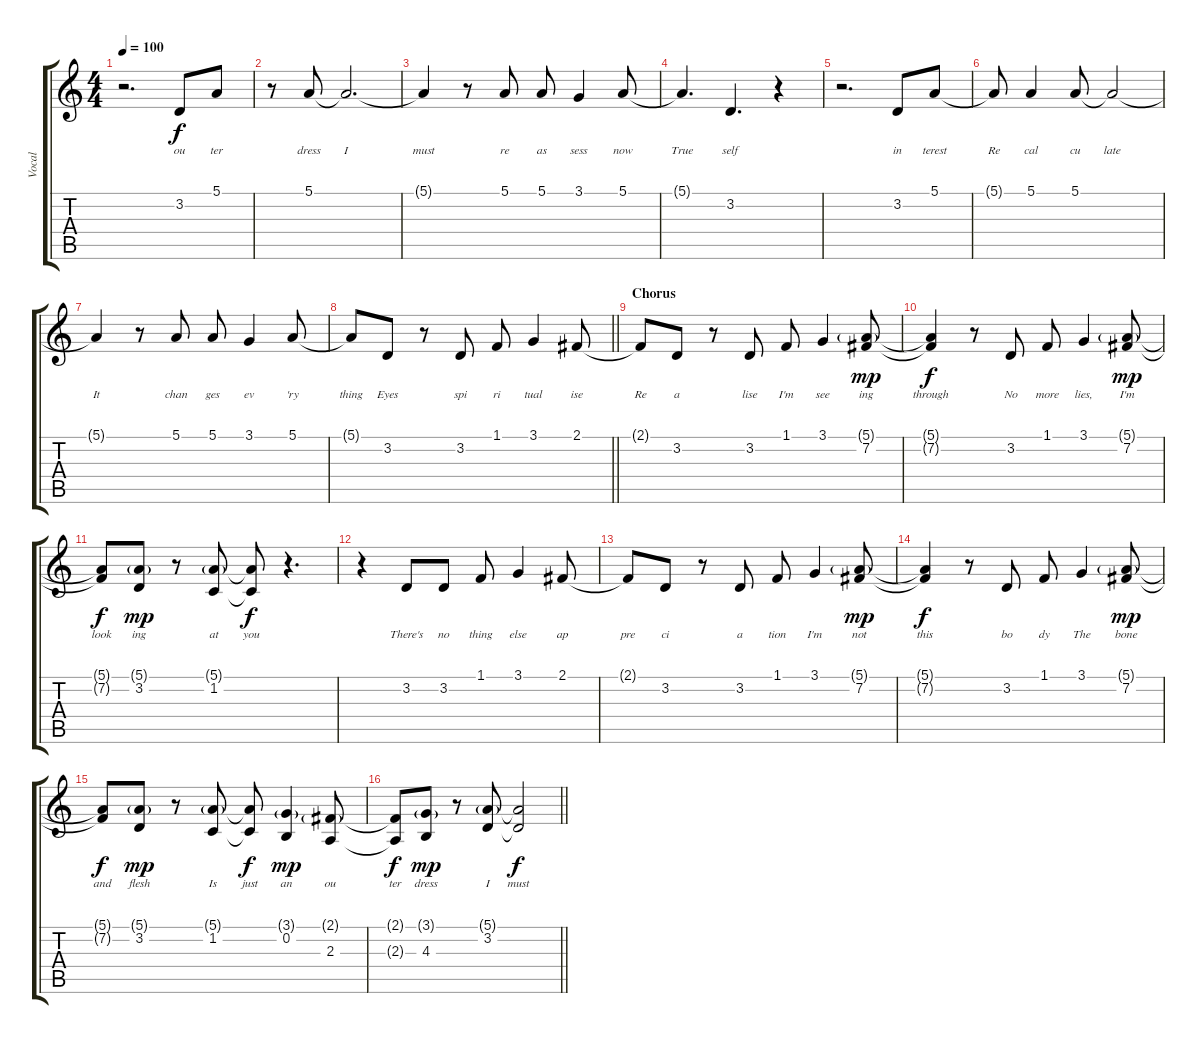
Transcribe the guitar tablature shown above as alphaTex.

\track ("Vocal" "Vocal") {instrument acousticgrandpiano}
\staff {score tabs}
\tuning (E4 B3 G3 D3 A2 E2) {hide}
\ts (4 4)
\tempo 100
\clef g2
\ks c
r.2{d dy f} 3.2.8{lyrics (0 "ou") lyrics (1 "") lyrics (2 "") lyrics (3 "") lyrics (4 "")} 5.1.8{lyrics (0 "ter") lyrics (1 "") lyrics (2 "") lyrics (3 "") lyrics (4 "")} |
r.8 5.1.8{lyrics (0 "dress") lyrics (1 "") lyrics (2 "") lyrics (3 "") lyrics (4 "")} 5.1{t}.2{d lyrics (0 "I") lyrics (1 "") lyrics (2 "") lyrics (3 "") lyrics (4 "")} |
5.1{t}.4{lyrics (0 "must") lyrics (1 "") lyrics (2 "") lyrics (3 "") lyrics (4 "")} r.8 5.1.8{lyrics (0 "re") lyrics (1 "") lyrics (2 "") lyrics (3 "") lyrics (4 "")} 5.1.8{lyrics (0 "as") lyrics (1 "") lyrics (2 "") lyrics (3 "") lyrics (4 "")} 3.1.4{lyrics (0 "sess") lyrics (1 "") lyrics (2 "") lyrics (3 "") lyrics (4 "")} 5.1.8{lyrics (0 "now") lyrics (1 "") lyrics (2 "") lyrics (3 "") lyrics (4 "")} |
5.1{t}.4{d lyrics (0 "True") lyrics (1 "") lyrics (2 "") lyrics (3 "") lyrics (4 "")} 3.2.4{d lyrics (0 "self") lyrics (1 "") lyrics (2 "") lyrics (3 "") lyrics (4 "")} r.4 |
r.2{d} 3.2.8{lyrics (0 "in") lyrics (1 "") lyrics (2 "") lyrics (3 "") lyrics (4 "")} 5.1.8{lyrics (0 "terest") lyrics (1 "") lyrics (2 "") lyrics (3 "") lyrics (4 "")} |
5.1{t}.8{lyrics (0 "Re") lyrics (1 "") lyrics (2 "") lyrics (3 "") lyrics (4 "")} 5.1.4{lyrics (0 "cal") lyrics (1 "") lyrics (2 "") lyrics (3 "") lyrics (4 "")} 5.1.8{lyrics (0 "cu") lyrics (1 "") lyrics (2 "") lyrics (3 "") lyrics (4 "")} 5.1{t}.2{lyrics (0 "late") lyrics (1 "") lyrics (2 "") lyrics (3 "") lyrics (4 "")} |
5.1{t}.4{lyrics (0 "It") lyrics (1 "") lyrics (2 "") lyrics (3 "") lyrics (4 "")} r.8 5.1.8{lyrics (0 "chan") lyrics (1 "") lyrics (2 "") lyrics (3 "") lyrics (4 "")} 5.1.8{lyrics (0 "ges") lyrics (1 "") lyrics (2 "") lyrics (3 "") lyrics (4 "")} 3.1.4{lyrics (0 "ev") lyrics (1 "") lyrics (2 "") lyrics (3 "") lyrics (4 "")} 5.1.8{lyrics (0 "'ry") lyrics (1 "") lyrics (2 "") lyrics (3 "") lyrics (4 "")} |
\barLineRight lightlight
5.1{t}.8{lyrics (0 "thing") lyrics (1 "") lyrics (2 "") lyrics (3 "") lyrics (4 "")} 3.2.8{lyrics (0 "Eyes") lyrics (1 "") lyrics (2 "") lyrics (3 "") lyrics (4 "")} r.8 3.2.8{lyrics (0 "spi") lyrics (1 "") lyrics (2 "") lyrics (3 "") lyrics (4 "")} 1.1.8{lyrics (0 "ri") lyrics (1 "") lyrics (2 "") lyrics (3 "") lyrics (4 "")} 3.1.4{lyrics (0 "tual") lyrics (1 "") lyrics (2 "") lyrics (3 "") lyrics (4 "")} 2.1.8{lyrics (0 "ise") lyrics (1 "") lyrics (2 "") lyrics (3 "") lyrics (4 "")} |
\section ("" "Chorus")
2.1{t}.8{lyrics (0 "Re") lyrics (1 "") lyrics (2 "") lyrics (3 "") lyrics (4 "")} 3.2.8{lyrics (0 "a") lyrics (1 "") lyrics (2 "") lyrics (3 "") lyrics (4 "")} r.8 3.2.8{lyrics (0 "lise") lyrics (1 "") lyrics (2 "") lyrics (3 "") lyrics (4 "")} 1.1.8{lyrics (0 "I'm") lyrics (1 "") lyrics (2 "") lyrics (3 "") lyrics (4 "")} 3.1.4{lyrics (0 "see") lyrics (1 "") lyrics (2 "") lyrics (3 "") lyrics (4 "")} (5.1{g} 7.2).8{lyrics (0 "ing") lyrics (1 "") lyrics (2 "") lyrics (3 "") lyrics (4 "") dy mp} |
(5.1{t} 7.2{t}).4{lyrics (0 "through") lyrics (1 "") lyrics (2 "") lyrics (3 "") lyrics (4 "") dy f} r.8 3.2.8{lyrics (0 "No") lyrics (1 "") lyrics (2 "") lyrics (3 "") lyrics (4 "")} 1.1.8{lyrics (0 "more") lyrics (1 "") lyrics (2 "") lyrics (3 "") lyrics (4 "")} 3.1.4{lyrics (0 "lies,") lyrics (1 "") lyrics (2 "") lyrics (3 "") lyrics (4 "")} (5.1{g} 7.2).8{lyrics (0 "I'm") lyrics (1 "") lyrics (2 "") lyrics (3 "") lyrics (4 "") dy mp} |
(5.1{t} 7.2{t}).8{lyrics (0 "look") lyrics (1 "") lyrics (2 "") lyrics (3 "") lyrics (4 "") dy f} (5.1{g} 3.2).8{lyrics (0 "ing") lyrics (1 "") lyrics (2 "") lyrics (3 "") lyrics (4 "") dy mp} r.8 (5.1{g} 1.2).8{lyrics (0 "at") lyrics (1 "") lyrics (2 "") lyrics (3 "") lyrics (4 "")} (5.1{t} 1.2{t}).8{lyrics (0 "you") lyrics (1 "") lyrics (2 "") lyrics (3 "") lyrics (4 "") dy f} r.4{d} |
r.4 3.2.8{lyrics (0 "There's") lyrics (1 "") lyrics (2 "") lyrics (3 "") lyrics (4 "")} 3.2.8{lyrics (0 "no") lyrics (1 "") lyrics (2 "") lyrics (3 "") lyrics (4 "")} 1.1.8{lyrics (0 "thing") lyrics (1 "") lyrics (2 "") lyrics (3 "") lyrics (4 "")} 3.1.4{lyrics (0 "else") lyrics (1 "") lyrics (2 "") lyrics (3 "") lyrics (4 "")} 2.1.8{lyrics (0 "ap") lyrics (1 "") lyrics (2 "") lyrics (3 "") lyrics (4 "")} |
2.1{t}.8{lyrics (0 "pre") lyrics (1 "") lyrics (2 "") lyrics (3 "") lyrics (4 "")} 3.2.8{lyrics (0 "ci") lyrics (1 "") lyrics (2 "") lyrics (3 "") lyrics (4 "")} r.8 3.2.8{lyrics (0 "a") lyrics (1 "") lyrics (2 "") lyrics (3 "") lyrics (4 "")} 1.1.8{lyrics (0 "tion") lyrics (1 "") lyrics (2 "") lyrics (3 "") lyrics (4 "")} 3.1.4{lyrics (0 "I'm") lyrics (1 "") lyrics (2 "") lyrics (3 "") lyrics (4 "")} (5.1{g} 7.2).8{lyrics (0 "not") lyrics (1 "") lyrics (2 "") lyrics (3 "") lyrics (4 "") dy mp} |
(5.1{t} 7.2{t}).4{lyrics (0 "this") lyrics (1 "") lyrics (2 "") lyrics (3 "") lyrics (4 "") dy f} r.8 3.2.8{lyrics (0 "bo") lyrics (1 "") lyrics (2 "") lyrics (3 "") lyrics (4 "")} 1.1.8{lyrics (0 "dy") lyrics (1 "") lyrics (2 "") lyrics (3 "") lyrics (4 "")} 3.1.4{lyrics (0 "The") lyrics (1 "") lyrics (2 "") lyrics (3 "") lyrics (4 "")} (5.1{g} 7.2).8{lyrics (0 "bone") lyrics (1 "") lyrics (2 "") lyrics (3 "") lyrics (4 "") dy mp} |
(5.1{t} 7.2{t}).8{lyrics (0 "and") lyrics (1 "") lyrics (2 "") lyrics (3 "") lyrics (4 "") dy f} (5.1{g} 3.2).8{lyrics (0 "flesh") lyrics (1 "") lyrics (2 "") lyrics (3 "") lyrics (4 "") dy mp} r.8 (5.1{g} 1.2).8{lyrics (0 "Is") lyrics (1 "") lyrics (2 "") lyrics (3 "") lyrics (4 "")} (5.1{t} 1.2{t}).8{lyrics (0 "just") lyrics (1 "") lyrics (2 "") lyrics (3 "") lyrics (4 "") dy f} (3.1{g} 0.2).4{lyrics (0 "an") lyrics (1 "") lyrics (2 "") lyrics (3 "") lyrics (4 "") dy mp} (2.1{g} 2.3).8{lyrics (0 "ou") lyrics (1 "") lyrics (2 "") lyrics (3 "") lyrics (4 "")} |
\barLineRight lightlight
(2.1{t} 2.3{t}).8{lyrics (0 "ter") lyrics (1 "") lyrics (2 "") lyrics (3 "") lyrics (4 "") dy f} (3.1{g} 4.3).8{lyrics (0 "dress") lyrics (1 "") lyrics (2 "") lyrics (3 "") lyrics (4 "") dy mp} r.8 (5.1{g} 3.2).8{lyrics (0 "I") lyrics (1 "") lyrics (2 "") lyrics (3 "") lyrics (4 "")} (5.1{t} 3.2{t}).2{lyrics (0 "must") lyrics (1 "") lyrics (2 "") lyrics (3 "") lyrics (4 "") dy f}
